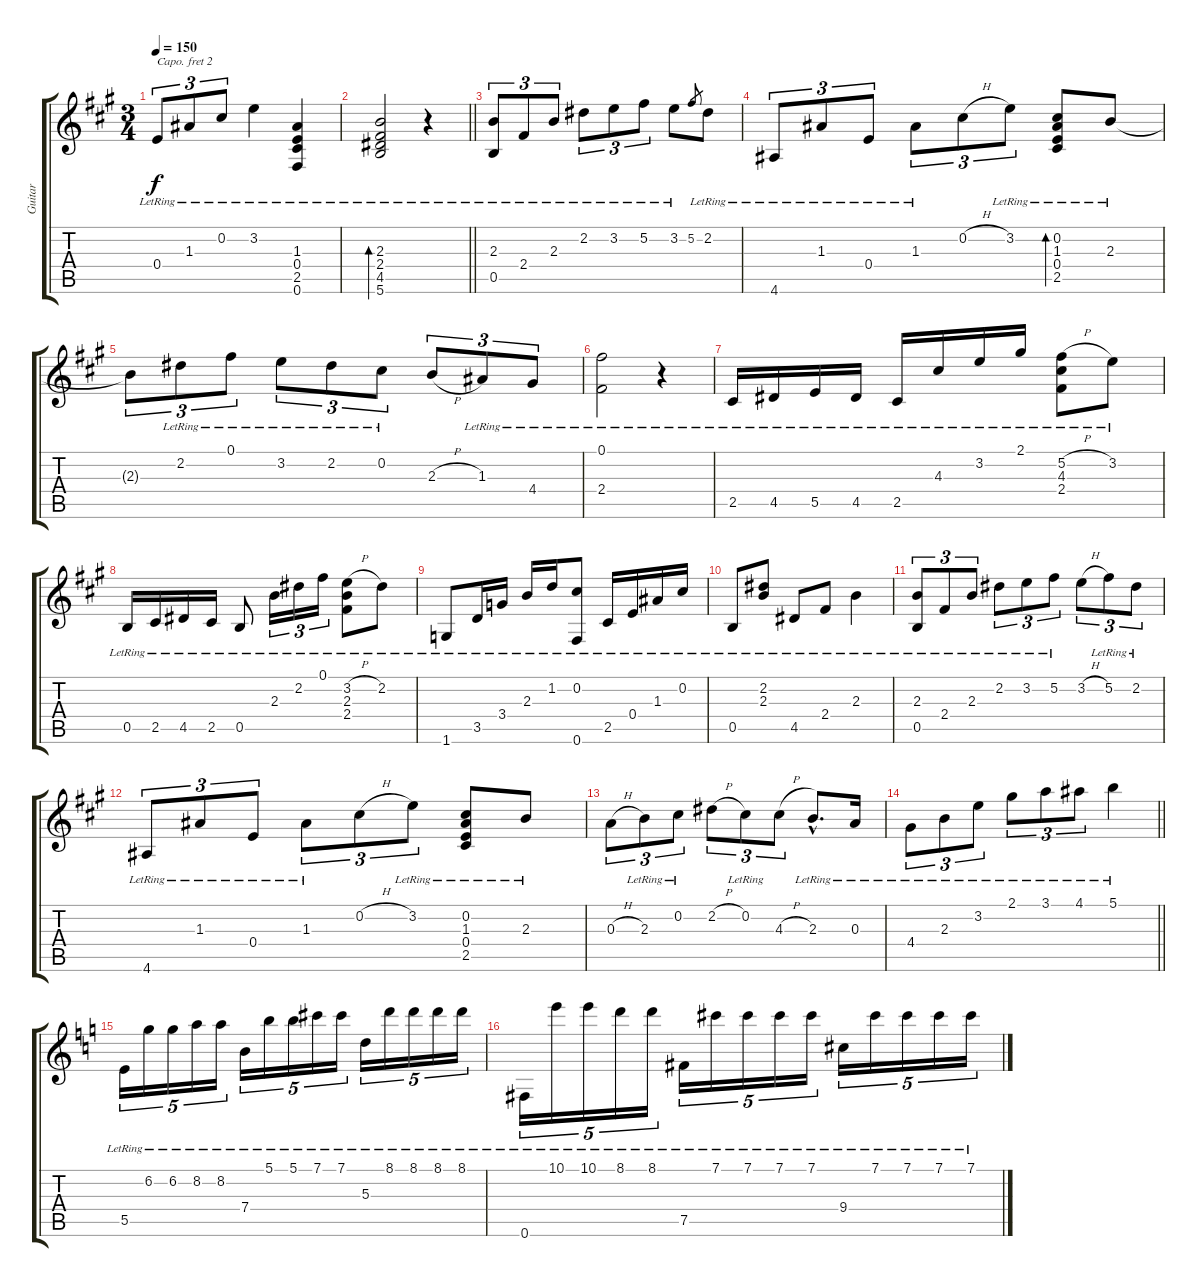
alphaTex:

\track ("Guitar" "Guitar") {instrument acousticguitarnylon}
\staff {score tabs}
\capo 2
\tuning (E4 B3 G3 D3 A2 E2) {hide}
\ts (3 4)
\tempo 150
\clef g2
\ks a
0.4{lr}.8{tu (3 2) dy f} 1.3{lr}.8{tu (3 2)} 0.2{lr}.8{tu (3 2)} 3.2{lr}.4 (1.3{lr} 0.4{lr} 2.5{lr} 0.6{lr}).4 |
\barLineRight lightlight
(2.3{lr} 2.4{lr} 4.5{lr} 5.6{lr}).2{bd 480} r.4 |
(2.3{lr} 0.5{lr}).8{tu (3 2)} 2.4{lr}.8{tu (3 2)} 2.3{lr}.8{tu (3 2)} 2.2{lr}.8{tu (3 2)} 3.2{lr}.8{tu (3 2)} 5.2{lr}.8{tu (3 2)} 3.2{lr}.8 5.2.8{gr} 2.2{lr}.8 |
4.6{lr}.8{tu (3 2)} 1.3{lr}.8{tu (3 2)} 0.4{lr}.8{tu (3 2)} 1.3{lr}.8{tu (3 2)} 0.2{h}.8{tu (3 2)} 3.2{lr}.8{tu (3 2)} (0.2{lr} 1.3{lr} 0.4{lr} 2.5{lr}).8{bd 480} 2.3{lr}.8 |
2.3{t}.8{tu (3 2)} 2.2{lr}.8{tu (3 2)} 0.1{lr}.8{tu (3 2)} 3.2{lr}.8{tu (3 2)} 2.2{lr}.8{tu (3 2)} 0.2{lr}.8{tu (3 2)} 2.3{h}.8{tu (3 2)} 1.3{lr}.8{tu (3 2)} 4.4{lr}.8{tu (3 2)} |
(0.1{lr} 2.4{lr}).2 r.4 |
2.5{lr}.16 4.5{lr}.16 5.5{lr}.16 4.5{lr}.16 2.5{lr}.16 4.3{lr}.16 3.2{lr}.16 2.1{lr}.16 (5.2{h} 4.3{lr} 2.4{lr}).8 3.2{lr}.8 |
0.5{lr}.16 2.5{lr}.16 4.5{lr}.16 2.5{lr}.16 0.5{lr}.8 2.3{lr}.16{tu (3 2)} 2.2{lr}.16{tu (3 2)} 0.1{lr}.16{tu (3 2)} (3.2{h} 2.3{lr} 2.4{lr}).8 2.2{lr}.8 |
1.6{lr}.8 3.5{lr}.16 3.4{lr}.16 2.3{lr}.16 1.2{lr}.16 (0.2{lr} 0.6{lr}).8 2.5{lr}.16 0.4{lr}.16 1.3{lr}.16 0.2{lr}.16 |
0.5{lr}.8 (2.2{lr} 2.3{lr}).8 4.5{lr}.8 2.4{lr}.8 2.3{lr}.4 |
(2.3{lr} 0.5{lr}).8{tu (3 2)} 2.4{lr}.8{tu (3 2)} 2.3{lr}.8{tu (3 2)} 2.2{lr}.8{tu (3 2)} 3.2{lr}.8{tu (3 2)} 5.2{lr}.8{tu (3 2)} 3.2{h}.8{tu (3 2)} 5.2{lr}.8{tu (3 2)} 2.2{lr}.8{tu (3 2)} |
4.6{lr}.8{tu (3 2)} 1.3{lr}.8{tu (3 2)} 0.4{lr}.8{tu (3 2)} 1.3{lr}.8{tu (3 2)} 0.2{h}.8{tu (3 2)} 3.2{lr}.8{tu (3 2)} (0.2{lr} 1.3{lr} 0.4{lr} 2.5{lr}).8 2.3{lr}.8 |
0.3{h}.8{tu (3 2)} 2.3{lr}.8{tu (3 2)} 0.2{lr}.8{tu (3 2)} 2.2{h}.8{tu (3 2)} 0.2{lr}.8{tu (3 2)} 4.3{h}.8{tu (3 2)} 2.3{hac lr}.8{d} 0.3{lr}.16 |
\barLineRight lightlight
4.4{lr}.8{tu (3 2)} 2.3{lr}.8{tu (3 2)} 3.2{lr}.8{tu (3 2)} 2.1{lr}.8{tu (3 2)} 3.1{lr}.8{tu (3 2)} 4.1{lr}.8{tu (3 2)} 5.1{lr}.4 |
\ks c
5.5{lr}.16{tu (5 4)} 6.2{lr}.16{tu (5 4)} 6.2{lr}.16{tu (5 4)} 8.2{lr}.16{tu (5 4)} 8.2{lr}.16{tu (5 4)} 7.4{lr}.16{tu (5 4)} 5.1{lr}.16{tu (5 4)} 5.1{lr}.16{tu (5 4)} 7.1{lr}.16{tu (5 4)} 7.1{lr}.16{tu (5 4)} 5.3{lr}.16{tu (5 4)} 8.1{lr}.16{tu (5 4)} 8.1{lr}.16{tu (5 4)} 8.1{lr}.16{tu (5 4)} 8.1{lr}.16{tu (5 4)} |
0.6{lr}.16{tu (5 4)} 10.1{lr}.16{tu (5 4)} 10.1{lr}.16{tu (5 4)} 8.1{lr}.16{tu (5 4)} 8.1{lr}.16{tu (5 4)} 7.5{lr}.16{tu (5 4)} 7.1{lr}.16{tu (5 4)} 7.1{lr}.16{tu (5 4)} 7.1{lr}.16{tu (5 4)} 7.1{lr}.16{tu (5 4)} 9.4{lr}.16{tu (5 4)} 7.1{lr}.16{tu (5 4)} 7.1{lr}.16{tu (5 4)} 7.1{lr}.16{tu (5 4)} 7.1{lr}.16{tu (5 4)}
